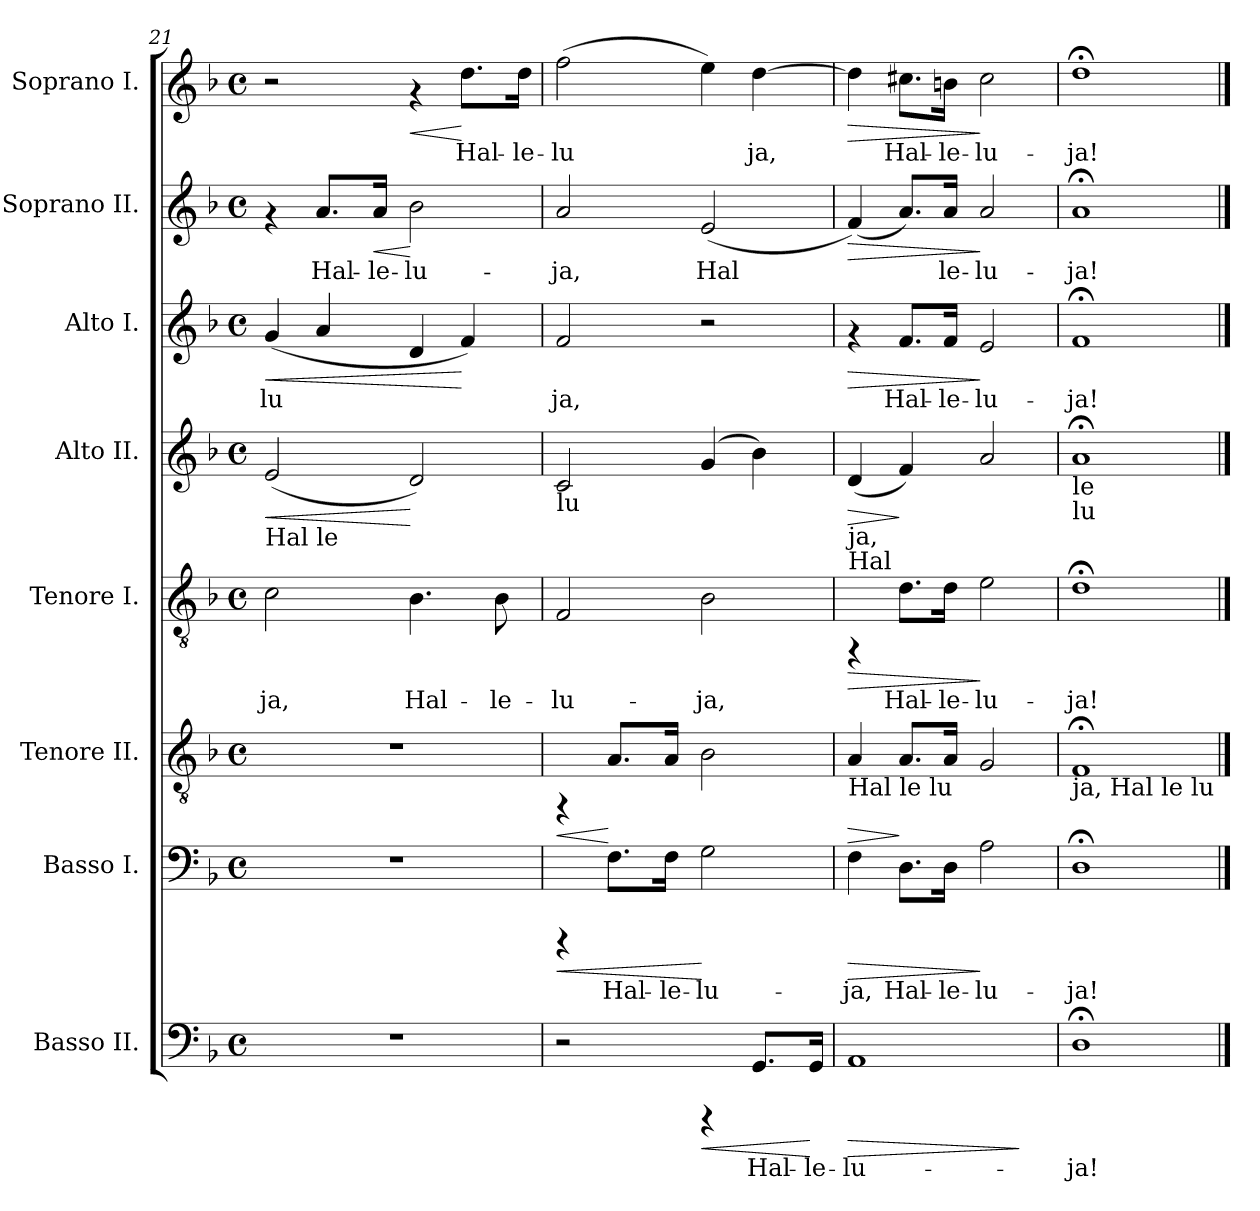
**kern	**text	**dynam	**kern	**text	**dynam	**kern	**dynam	**kern	**text	**dynam	**kern	**dynam	**kern	**text	**dynam	**kern	**text	**dynam	**kern	**text	**dynam
*part8	*part8	*part8	*part7	*part7	*part7	*part6	*part6	*part5	*part5	*part5	*part4	*part4	*part3	*part3	*part3	*part2	*part2	*part2	*part1	*part1	*part1
*staff8	*staff8	*staff8	*staff7	*staff7	*staff7	*staff6	*staff6	*staff5	*staff5	*staff5	*staff4	*staff4	*staff3	*staff3	*staff3	*staff2	*staff2	*staff2	*staff1	*staff1	*staff1
*I"Basso II.	*	*	*I"Basso I.	*	*	*I"Tenore II.	*	*I"Tenore I.	*	*	*I"Alto II.	*	*I"Alto I.	*	*	*I"Soprano II.	*	*	*I"Soprano I.	*	*
*clefF4	*	*	*clefF4	*	*	*clefGv2	*	*clefGv2	*	*	*clefG2	*	*clefG2	*	*	*clefG2	*	*	*clefG2	*	*
*k[b-]	*	*	*k[b-]	*	*	*k[b-]	*	*k[b-]	*	*	*k[b-]	*	*k[b-]	*	*	*k[b-]	*	*	*k[b-]	*	*
*F:	*	*	*F:	*	*	*F:	*	*F:	*	*	*F:	*	*F:	*	*	*F:	*	*	*F:	*	*
*M4/4	*	*	*M4/4	*	*	*M4/4	*	*M4/4	*	*	*M4/4	*	*M4/4	*	*	*M4/4	*	*	*M4/4	*	*
*met(c)	*	*	*met(c)	*	*	*met(c)	*	*met(c)	*	*	*met(c)	*	*met(c)	*	*	*met(c)	*	*	*met(c)	*	*
=21	=21	=21	=21	=21	=21	=21	=21	=21	=21	=21	=21	=21	=21	=21	=21	=21	=21	=21	=21	=21	=21
!	!	!	!	!	!	!	!	!	!	!	!LO:TX:b:t=Hal le	!	!	!	!	!	!	!	!	!	!
!	!	!	!	!	!	!	!	!	!LO:LY:b:cj	!	!	!LO:HP:b	!	!LO:LY:b:cj	!LO:HP:b	!	!	!	!	!	!
1r	.	.	1r	.	.	1r	.	2c\	-ja,	.	(<2e/	<	(<4g/	-lu-	<	4rf	.	.	2r	.	.
!	!	!	!	!	!	!	!	!	!	!	!	!	!	!LO:LY:b:cj	!	!	!LO:LY:b:cj	!	!	!	!
.	.	.	.	.	.	.	.	.	.	.	.	.	4a/	--	.	8.a/L	Hal-	.	.	.	.
!	!	!	!	!	!	!	!	!	!	!	!	!	!	!	!	!	!LO:LY:b:cj	!LO:HP:b	!	!	!
.	.	.	.	.	.	.	.	.	.	.	.	.	.	.	.	16a/Jk	-le-	<	.	.	.
!	!	!	!	!	!	!	!	!	!LO:LY:b:cj	!	!	!	!	!LO:LY:b:cj	!	!	!LO:LY:b:cj	!	!	!	!LO:HP:b
.	.	.	.	.	.	.	.	4.B-\	Hal-	.	2d/)	[	4d/	--	.	2b-\	-lu-	[	4rf	.	<
!	!	!	!	!	!	!	!	!	!	!	!	!	!	!LO:LY:b:cj	!	!	!	!	!	!LO:LY:b:cj	!
.	.	.	.	.	.	.	.	.	.	.	.	.	4f/)	--	[	.	.	.	8.dd\L	Hal-	[
!	!	!	!	!	!	!	!	!	!LO:LY:b:cj	!	!	!	!	!	!	!	!	!	!	!	!
.	.	.	.	.	.	.	.	8B-\	-le-	.	.	.	.	.	.	.	.	.	.	.	.
!	!	!	!	!	!	!	!	!	!	!	!	!	!	!	!	!	!	!	!	!LO:LY:b:cj	!
.	.	.	.	.	.	.	.	.	.	.	.	.	.	.	.	.	.	.	16dd\Jk	-le-	.
=22!	=22!	=22!	=22!	=22!	=22!	=22!	=22!	=22!	=22!	=22!	=22!	=22!	=22!	=22!	=22!	=22!	=22!	=22!	=22!	=22!	=22!
!	!	!	!	!	!	!	!	!	!	!	!LO:TX:b:t=lu	!	!	!	!	!	!	!	!	!	!
!	!	!	!	!	!LO:HP:b	!	!LO:HP:b	!	!LO:LY:b:cj	!	!	!	!	!LO:LY:b:cj	!	!	!LO:LY:b:cj	!	!	!LO:LY:b:cj	!
2r	.	.	4rCCC	.	<	4rFF	<	2F/	-lu-	.	2c/	.	2f/	-ja,	.	2a/	-ja,	.	(>2ff\	-lu-	.
!	!	!	!	!LO:LY:b:cj	!	!	!	!	!	!	!	!	!	!	!	!	!	!	!	!	!
.	.	.	8.F\L	Hal-	.	8.A/L	[	.	.	.	.	.	.	.	.	.	.	.	.	.	.
!	!	!	!	!LO:LY:b:cj	!	!	!	!	!	!	!	!	!	!	!	!	!	!	!	!	!
.	.	.	16F\Jk	-le-	.	16A/Jk	.	.	.	.	.	.	.	.	.	.	.	.	.	.	.
!	!	!LO:HP:b	!	!LO:LY:b:cj	!	!	!	!	!LO:LY:b:cj	!	!	!	!	!	!	!	!LO:LY:b:cj	!	!	!LO:LY:b:cj	!
4rCCC	.	<	2G\	-lu-	[	2B-\	.	2B-\	-ja,	.	(>4g/	.	2r	.	.	(<2e/	Hal-	.	4ee\)	--	.
!	!LO:LY:b:rj	!	!	!	!	!	!	!	!	!	!	!	!	!	!	!	!	!	!	!LO:LY:b:cj	!
8.GG/L	Hal-	.	.	.	.	.	.	.	.	.	4b-\)	.	.	.	.	.	.	.	[>4dd\	-ja,	.
!	!LO:LY:b:rj	!	!	!	!	!	!	!	!	!	!	!	!	!	!	!	!	!	!	!	!
16GG/Jk	-le-	[	.	.	.	.	.	.	.	.	.	.	.	.	.	.	.	.	.	.	.
=23!	=23!	=23!	=23!	=23!	=23!	=23!	=23!	=23!	=23!	=23!	=23!	=23!	=23!	=23!	=23!	=23!	=23!	=23!	=23!	=23!	=23!
!	!	!	!	!	!	!	!	!	!	!	!LO:TX:b:t=ja,	!	!	!	!	!	!	!	!	!	!
!	!	!	!	!	!	!	!	!	!	!	!LO:TX:b:t=Hal	!	!	!	!	!	!	!	!	!	!
!	!	!	!	!	!	!LO:TX:b:t=Hal le lu	!	!	!	!	!	!	!	!	!	!	!	!	!	!	!
!	!LO:LY:b:rj	!LO:HP:b	!	!LO:LY:b:cj	!LO:HP:b	!	!LO:HP:b	!	!	!LO:HP:b	!	!LO:HP:b	!	!	!LO:HP:b	!	!LO:LY:b:cj	!LO:HP:b	!	!LO:LY:b:cj	!LO:HP:b
1AA	-lu-	>	4F\	-ja,	>	4A/	>	4rFF	.	>	(<4d/	>	4rf	.	>	(<4f/)	--	>	4dd\]	.	>
!	!	!	!	!LO:LY:b:cj	!	!	!	!	!LO:LY:b:cj	!	!	!	!	!LO:LY:b:cj	!	!	!LO:LY:b:cj	!	!	!LO:LY:b:cj	!
.	.	.	8.D\L	Hal-	.	8.A/L	]	8.d\L	Hal-	.	4f/)	]	8.f/L	Hal-	.	8.a/L)	--	.	8.cc#X\L	Hal-	.
!	!	!	!	!LO:LY:b:cj	!	!	!	!	!LO:LY:b:cj	!	!	!	!	!LO:LY:b:cj	!	!	!LO:LY:b:cj	!	!	!LO:LY:b:cj	!
.	.	.	16D\Jk	-le-	.	16A/Jk	.	16d\Jk	-le-	.	.	.	16f/Jk	-le-	.	16a/Jk	-le-	.	16bn\Jk	-le-	.
!	!	!	!	!LO:LY:b:cj	!	!	!	!	!LO:LY:b:cj	!	!	!	!	!LO:LY:b:cj	!	!	!LO:LY:b:cj	!	!	!LO:LY:b:cj	!
.	.	.	2A\	-lu-	]	2G/	.	2e\	-lu-	]	2a/	.	2e/	-lu-	]	2a/	-lu-	]	2cc#\	-lu-	]
.	.	]	.	.	.	.	.	.	.	.	.	.	.	.	.	.	.	.	.	.	.
=24!	=24!	=24!	=24!	=24!	=24!	=24!	=24!	=24!	=24!	=24!	=24!	=24!	=24!	=24!	=24!	=24!	=24!	=24!	=24!	=24!	=24!
!	!	!	!	!	!	!	!	!	!	!	!LO:TX:b:t=le	!	!	!	!	!	!	!	!	!	!
!	!	!	!	!	!	!	!	!	!	!	!LO:TX:b:t=lu	!	!	!	!	!	!	!	!	!	!
!	!	!	!	!	!	!LO:TX:b:t=ja, Hal le lu	!	!	!	!	!	!	!	!	!	!	!	!	!	!	!
!	!LO:LY:b:rj	!	!	!LO:LY:b:cj	!	!	!	!	!LO:LY:b:cj	!	!	!	!	!LO:LY:b:cj	!	!	!LO:LY:b:cj	!	!	!LO:LY:b:cj	!
1D;<	-ja!	.	1D;<	-ja!	.	1F;<	.	1d;<	-ja!	.	1a;<	.	1f;<	-ja!	.	1a;<	-ja!	.	1dd;<	-ja!	.
==	==	==	==	==	==	==	==	==	==	==	==	==	==	==	==	==	==	==	==	==	==
*-	*-	*-	*-	*-	*-	*-	*-	*-	*-	*-	*-	*-	*-	*-	*-	*-	*-	*-	*-	*-	*-
